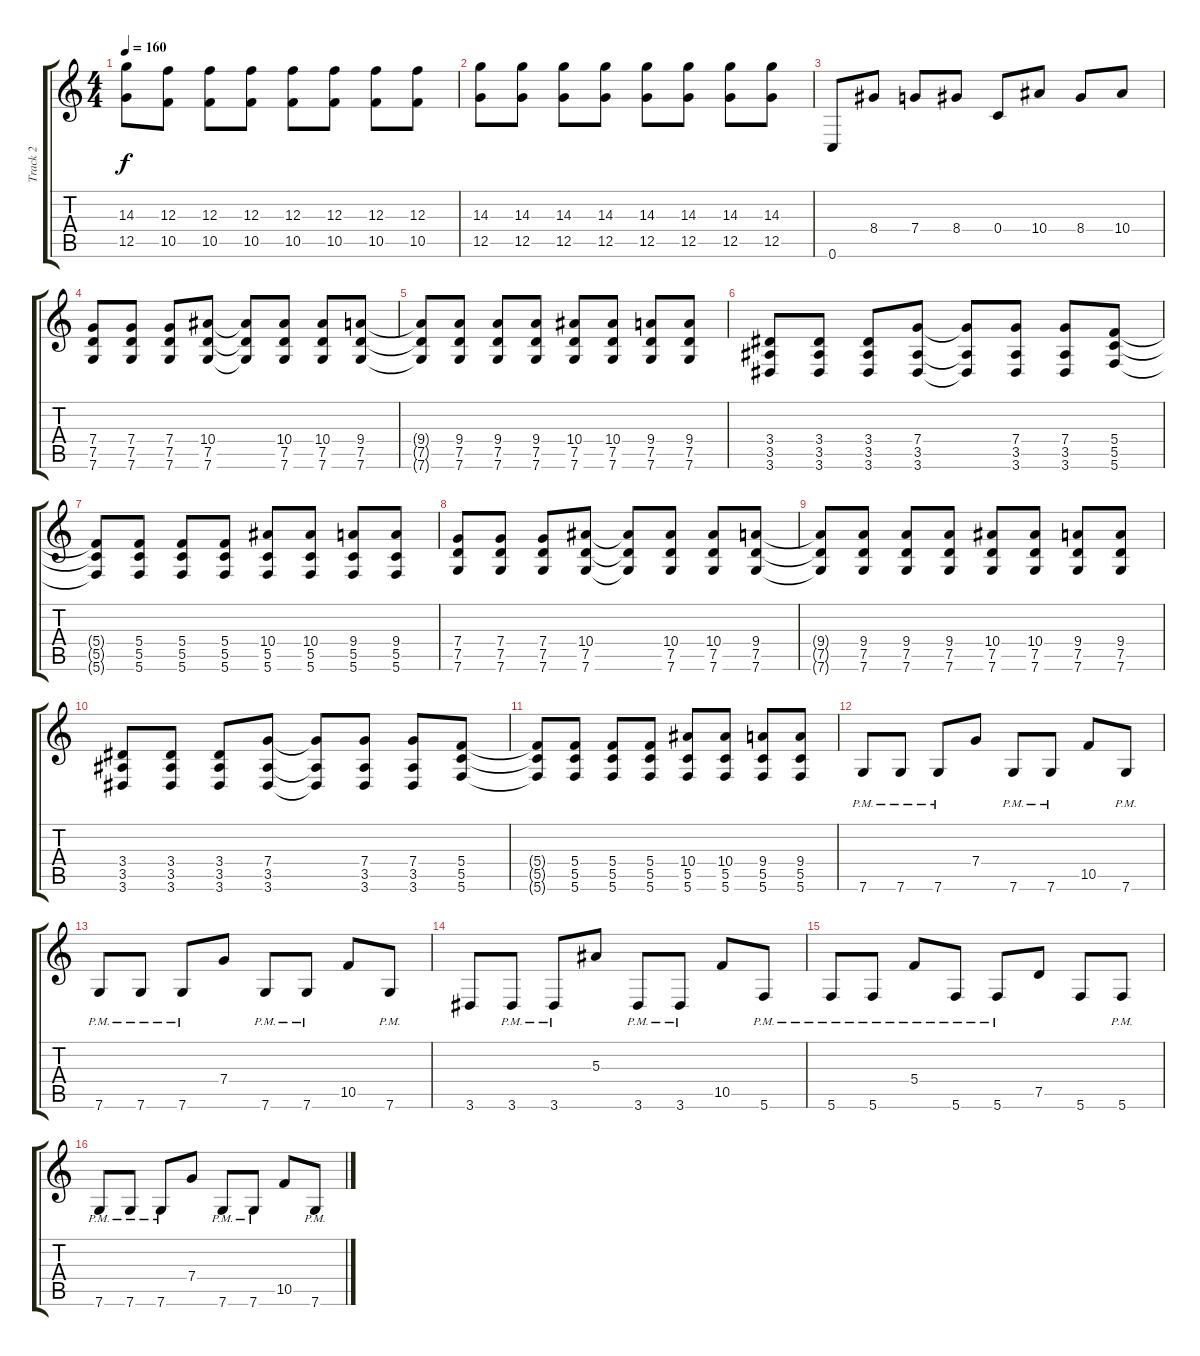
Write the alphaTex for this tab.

\track ("Track 2" "Track 2") {instrument distortionguitar}
\staff {score tabs}
\tuning (D4 A3 F3 C3 G2 C2) {hide}
\ts (4 4)
\tempo 160
\clef g2
\ks c
(14.3 12.5).8{dy f} (12.3 10.5).8 (12.3 10.5).8 (12.3 10.5).8 (12.3 10.5).8 (12.3 10.5).8 (12.3 10.5).8 (12.3 10.5).8 |
(14.3 12.5).8 (14.3 12.5).8 (14.3 12.5).8 (14.3 12.5).8 (14.3 12.5).8 (14.3 12.5).8 (14.3 12.5).8 (14.3 12.5).8 |
0.6.8 8.4.8 7.4.8 8.4.8 0.4.8 10.4.8 8.4.8 10.4.8 |
(7.4 7.5 7.6).8 (7.4 7.5 7.6).8 (7.4 7.5 7.6).8 (10.4 7.5 7.6).8 (10.4{t} 7.5{t} 7.6{t}).8 (10.4 7.5 7.6).8 (10.4 7.5 7.6).8 (9.4 7.5 7.6).8 |
(9.4{t} 7.5{t} 7.6{t}).8 (9.4 7.5 7.6).8 (9.4 7.5 7.6).8 (9.4 7.5 7.6).8 (10.4 7.5 7.6).8 (10.4 7.5 7.6).8 (9.4 7.5 7.6).8 (9.4 7.5 7.6).8 |
(3.4 3.5 3.6).8 (3.4 3.5 3.6).8 (3.4 3.5 3.6).8 (7.4 3.5 3.6).8 (7.4{t} 3.5{t} 3.6{t}).8 (7.4 3.5 3.6).8 (7.4 3.5 3.6).8 (5.4 5.5 5.6).8 |
(5.4{t} 5.5{t} 5.6{t}).8 (5.4 5.5 5.6).8 (5.4 5.5 5.6).8 (5.4 5.5 5.6).8 (10.4 5.5 5.6).8 (10.4 5.5 5.6).8 (9.4 5.5 5.6).8 (9.4 5.5 5.6).8 |
(7.4 7.5 7.6).8 (7.4 7.5 7.6).8 (7.4 7.5 7.6).8 (10.4 7.5 7.6).8 (10.4{t} 7.5{t} 7.6{t}).8 (10.4 7.5 7.6).8 (10.4 7.5 7.6).8 (9.4 7.5 7.6).8 |
(9.4{t} 7.5{t} 7.6{t}).8 (9.4 7.5 7.6).8 (9.4 7.5 7.6).8 (9.4 7.5 7.6).8 (10.4 7.5 7.6).8 (10.4 7.5 7.6).8 (9.4 7.5 7.6).8 (9.4 7.5 7.6).8 |
(3.4 3.5 3.6).8 (3.4 3.5 3.6).8 (3.4 3.5 3.6).8 (7.4 3.5 3.6).8 (7.4{t} 3.5{t} 3.6{t}).8 (7.4 3.5 3.6).8 (7.4 3.5 3.6).8 (5.4 5.5 5.6).8 |
(5.4{t} 5.5{t} 5.6{t}).8 (5.4 5.5 5.6).8 (5.4 5.5 5.6).8 (5.4 5.5 5.6).8 (10.4 5.5 5.6).8 (10.4 5.5 5.6).8 (9.4 5.5 5.6).8 (9.4 5.5 5.6).8 |
7.6{pm}.8 7.6{pm}.8 7.6{pm}.8 7.4.8 7.6{pm}.8 7.6{pm}.8 10.5.8 7.6{pm}.8 |
7.6{pm}.8 7.6{pm}.8 7.6{pm}.8 7.4.8 7.6{pm}.8 7.6{pm}.8 10.5.8 7.6{pm}.8 |
3.6.8 3.6{pm}.8 3.6{pm}.8 5.3.8 3.6{pm}.8 3.6{pm}.8 10.5.8 5.6{pm}.8 |
5.6{pm}.8 5.6{pm}.8 5.4{pm}.8 5.6{pm}.8 5.6{pm}.8 7.5.8 5.6.8 5.6{pm}.8 |
7.6{pm}.8 7.6{pm}.8 7.6{pm}.8 7.4.8 7.6{pm}.8 7.6{pm}.8 10.5.8 7.6{pm}.8
